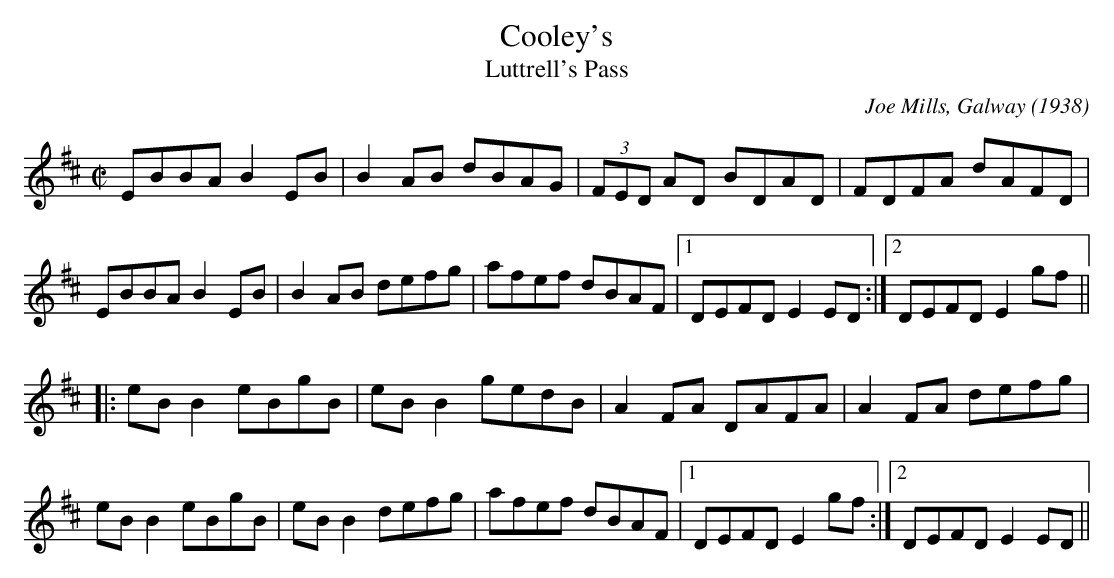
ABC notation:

X:1
T:Cooley's
T:Luttrell's Pass
C:Joe Mills, Galway (1938)
M:C|
K:Edor
EBBA B2EB|B2AB dBAG|(3FED AD BDAD|FDFA dAFD|
EBBA B2EB|B2AB defg|afef dBAF|1 DEFD E2ED:|2 DEFD E2gf||
|:eBB2 eBgB|eBB2 gedB|A2FA DAFA|A2FA defg|
eBB2 eBgB|eBB2 defg|afef dBAF|1 DEFD E2gf:|2 DEFD E2ED||
